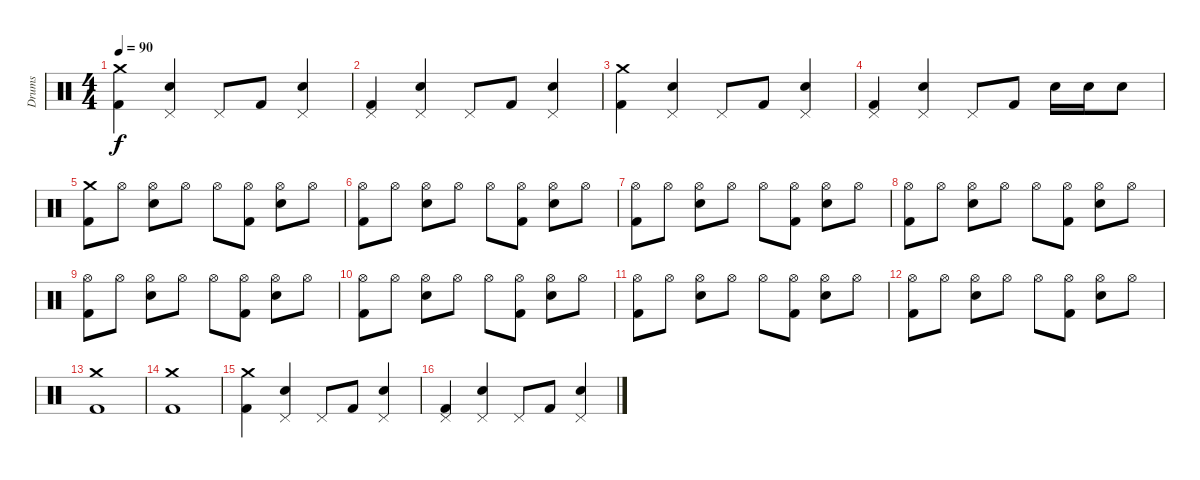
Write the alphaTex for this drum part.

\track ("Drums" "Drums") {instrument percussion}
\staff {score}
\articulation defaults
\ts (4 4)
\tempo 90
\clef neutral
\ks c
("Crash medium (hit)" "Kick (hit) 2").4{dy f} ("Pedal Hi-Hat (hit)" "Electric Snare (hit)").4 "Pedal Hi-Hat (hit)".8 "Kick (hit) 2".8 ("Pedal Hi-Hat (hit)" "Electric Snare (hit)").4 |
("Pedal Hi-Hat (hit)" "Kick (hit) 2").4 ("Pedal Hi-Hat (hit)" "Electric Snare (hit)").4 "Pedal Hi-Hat (hit)".8 "Kick (hit) 2".8 ("Pedal Hi-Hat (hit)" "Electric Snare (hit)").4 |
("Crash medium (hit)" "Kick (hit) 2").4 ("Pedal Hi-Hat (hit)" "Electric Snare (hit)").4 "Pedal Hi-Hat (hit)".8 "Kick (hit) 2".8 ("Pedal Hi-Hat (hit)" "Electric Snare (hit)").4 |
("Pedal Hi-Hat (hit)" "Kick (hit) 2").4 ("Pedal Hi-Hat (hit)" "Electric Snare (hit)").4 "Pedal Hi-Hat (hit)".8 "Kick (hit) 2".8 "Electric Snare (hit)".16 "Electric Snare (hit)".16 "Electric Snare (hit)".8 |
("Crash medium (hit)" "Kick (hit) 2").8 "Hi-Hat (open)".8 ("Hi-Hat (open)" "Electric Snare (hit)").8 "Hi-Hat (open)".8 "Hi-Hat (open)".8 ("Hi-Hat (open)" "Kick (hit) 2").8 ("Hi-Hat (open)" "Electric Snare (hit)").8 "Hi-Hat (open)".8 |
("Hi-Hat (open)" "Kick (hit) 2").8 "Hi-Hat (open)".8 ("Hi-Hat (open)" "Electric Snare (hit)").8 "Hi-Hat (open)".8 "Hi-Hat (open)".8 ("Hi-Hat (open)" "Kick (hit) 2").8 ("Hi-Hat (open)" "Electric Snare (hit)").8 "Hi-Hat (open)".8 |
("Hi-Hat (open)" "Kick (hit) 2").8 "Hi-Hat (open)".8 ("Hi-Hat (open)" "Electric Snare (hit)").8 "Hi-Hat (open)".8 "Hi-Hat (open)".8 ("Hi-Hat (open)" "Kick (hit) 2").8 ("Hi-Hat (open)" "Electric Snare (hit)").8 "Hi-Hat (open)".8 |
("Hi-Hat (open)" "Kick (hit) 2").8 "Hi-Hat (open)".8 ("Hi-Hat (open)" "Electric Snare (hit)").8 "Hi-Hat (open)".8 "Hi-Hat (open)".8 ("Hi-Hat (open)" "Kick (hit) 2").8 ("Hi-Hat (open)" "Electric Snare (hit)").8 "Hi-Hat (open)".8 |
("Hi-Hat (open)" "Kick (hit) 2").8 "Hi-Hat (open)".8 ("Hi-Hat (open)" "Electric Snare (hit)").8 "Hi-Hat (open)".8 "Hi-Hat (open)".8 ("Hi-Hat (open)" "Kick (hit) 2").8 ("Hi-Hat (open)" "Electric Snare (hit)").8 "Hi-Hat (open)".8 |
("Hi-Hat (open)" "Kick (hit) 2").8 "Hi-Hat (open)".8 ("Hi-Hat (open)" "Electric Snare (hit)").8 "Hi-Hat (open)".8 "Hi-Hat (open)".8 ("Hi-Hat (open)" "Kick (hit) 2").8 ("Hi-Hat (open)" "Electric Snare (hit)").8 "Hi-Hat (open)".8 |
("Hi-Hat (open)" "Kick (hit) 2").8 "Hi-Hat (open)".8 ("Hi-Hat (open)" "Electric Snare (hit)").8 "Hi-Hat (open)".8 "Hi-Hat (open)".8 ("Hi-Hat (open)" "Kick (hit) 2").8 ("Hi-Hat (open)" "Electric Snare (hit)").8 "Hi-Hat (open)".8 |
("Hi-Hat (open)" "Kick (hit) 2").8 "Hi-Hat (open)".8 ("Hi-Hat (open)" "Electric Snare (hit)").8 "Hi-Hat (open)".8 "Hi-Hat (open)".8 ("Hi-Hat (open)" "Kick (hit) 2").8 ("Hi-Hat (open)" "Electric Snare (hit)").8 "Hi-Hat (open)".8 |
("Kick (hit) 2" "Crash medium (hit)").1 |
("Kick (hit) 2" "Crash medium (hit)").1 |
("Crash medium (hit)" "Kick (hit) 2").4 ("Pedal Hi-Hat (hit)" "Electric Snare (hit)").4 "Pedal Hi-Hat (hit)".8 "Kick (hit) 2".8 ("Pedal Hi-Hat (hit)" "Electric Snare (hit)").4 |
("Pedal Hi-Hat (hit)" "Kick (hit) 2").4 ("Pedal Hi-Hat (hit)" "Electric Snare (hit)").4 "Pedal Hi-Hat (hit)".8 "Kick (hit) 2".8 ("Pedal Hi-Hat (hit)" "Electric Snare (hit)").4
